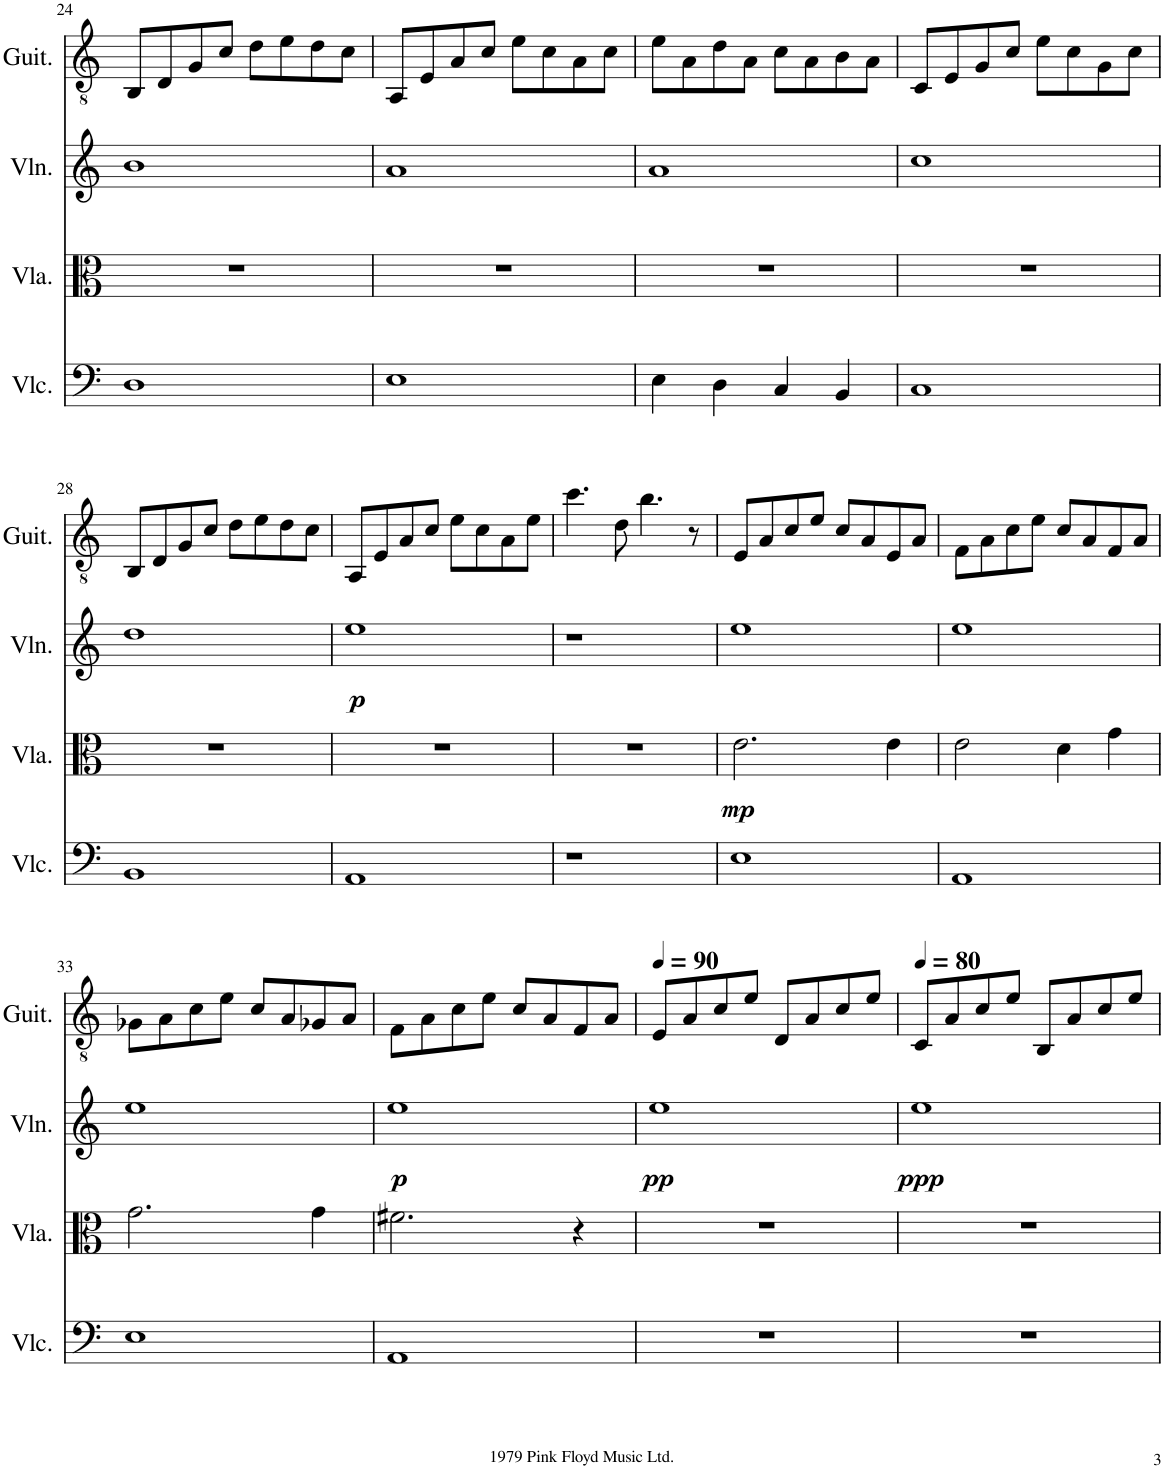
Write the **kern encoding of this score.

**kern	**kern	**dynam	**kern	**dynam	**kern
*part4	*part3	*part3	*part2	*part2	*part1
*staff4	*staff3	*staff3	*staff2	*staff2	*staff1
*I"Violoncello	*I"Viola	*	*I"Violin	*	*I"Classical Guitar
*I'Vlc.	*I'Vla.	*	*I'Vln.	*	*I'Guit.
!!LO:PB:g=z
*clefF4	*clefC3	*	*clefG2	*	*clefGv2
*k[]	*k[]	*	*k[]	*	*k[]
*M4/4	*M4/4	*	*M4/4	*	*M4/4
=24	=24	=24	=24	=24	=24
1D	1r	.	1b	.	8BB/L
.	.	.	.	.	8D/
.	.	.	.	.	8G/
.	.	.	.	.	8c/J
.	.	.	.	.	8d\L
.	.	.	.	.	8e\
.	.	.	.	.	8d\
.	.	.	.	.	8c\J
=25	=25	=25	=25	=25	=25
1E	1r	.	1a	.	8AA/L
.	.	.	.	.	8E/
.	.	.	.	.	8A/
.	.	.	.	.	8c/J
.	.	.	.	.	8e\L
.	.	.	.	.	8c\
.	.	.	.	.	8A\
.	.	.	.	.	8c\J
=26	=26	=26	=26	=26	=26
4E\	1r	.	1a	.	8e\L
.	.	.	.	.	8A\
4D\	.	.	.	.	8d\
.	.	.	.	.	8A\J
4C/	.	.	.	.	8c\L
.	.	.	.	.	8A\
4BB/	.	.	.	.	8B\
.	.	.	.	.	8A\J
=27	=27	=27	=27	=27	=27
1C	1r	.	1cc	.	8C/L
.	.	.	.	.	8E/
.	.	.	.	.	8G/
.	.	.	.	.	8c/J
.	.	.	.	.	8e\L
.	.	.	.	.	8c\
.	.	.	.	.	8G\
.	.	.	.	.	8c\J
!!LO:LB:g=z
=28	=28	=28	=28	=28	=28
1BB	1r	.	1dd	.	8BB/L
.	.	.	.	.	8D/
.	.	.	.	.	8G/
.	.	.	.	.	8c/J
.	.	.	.	.	8d\L
.	.	.	.	.	8e\
.	.	.	.	.	8d\
.	.	.	.	.	8c\J
=29	=29	=29	=29	=29	=29
!	!	!	!	!LO:DY:b	!
1AA	1r	.	1ee	p	8AA/L
.	.	.	.	.	8E/
.	.	.	.	.	8A/
.	.	.	.	.	8c/J
.	.	.	.	.	8e\L
.	.	.	.	.	8c\
.	.	.	.	.	8A\
.	.	.	.	.	8e\J
=30	=30	=30	=30	=30	=30
1r	1r	.	1r	.	4.cc\
.	.	.	.	.	8d\
.	.	.	.	.	4.b\
.	.	.	.	.	8r
=31	=31	=31	=31	=31	=31
!	!	!LO:DY:b	!	!	!
1E	2.e\	mp	1ee	.	8E/L
.	.	.	.	.	8A/
.	.	.	.	.	8c/
.	.	.	.	.	8e/J
.	.	.	.	.	8c/L
.	.	.	.	.	8A/
.	4e\	.	.	.	8E/
.	.	.	.	.	8A/J
=32	=32	=32	=32	=32	=32
1AA	2e\	.	1ee	.	8F\L
.	.	.	.	.	8A\
.	.	.	.	.	8c\
.	.	.	.	.	8e\J
.	4d\	.	.	.	8c/L
.	.	.	.	.	8A/
.	4g\	.	.	.	8F/
.	.	.	.	.	8A/J
!!LO:LB:g=z
=33	=33	=33	=33	=33	=33
1E	2.g\	.	1ee	.	8G-X\L
.	.	.	.	.	8A\
.	.	.	.	.	8c\
.	.	.	.	.	8e\J
.	.	.	.	.	8c/L
.	.	.	.	.	8A/
.	4g\	.	.	.	8G-X/
.	.	.	.	.	8A/J
=34	=34	=34	=34	=34	=34
!	!	!	!	!LO:DY:b	!
1AA	2.f#X\	.	1ee	p	8F\L
.	.	.	.	.	8A\
.	.	.	.	.	8c\
.	.	.	.	.	8e\J
.	.	.	.	.	8c/L
.	.	.	.	.	8A/
.	4r	.	.	.	8F/
.	.	.	.	.	8A/J
=35	=35	=35	=35	=35	=35
*	*	*	*	*	*MM90
!	!	!	!	!LO:DY:b	!
1r	1r	.	1ee	pp	8E/L
.	.	.	.	.	8A/
.	.	.	.	.	8c/
.	.	.	.	.	8e/J
.	.	.	.	.	8D/L
.	.	.	.	.	8A/
.	.	.	.	.	8c/
.	.	.	.	.	8e/J
=36	=36	=36	=36	=36	=36
*	*	*	*	*	*MM80
!	!	!	!	!LO:DY:b	!
1r	1r	.	1ee	ppp	8C/L
.	.	.	.	.	8A/
.	.	.	.	.	8c/
.	.	.	.	.	8e/J
.	.	.	.	.	8BB/L
.	.	.	.	.	8A/
.	.	.	.	.	8c/
.	.	.	.	.	8e/J
=	=	=	=	=	=
*-	*-	*-	*-	*-	*-
